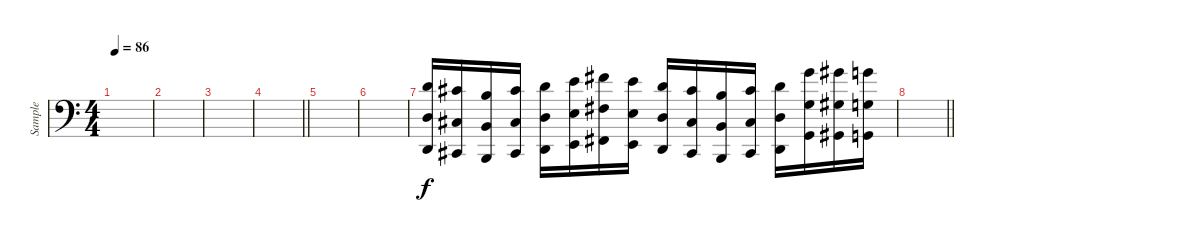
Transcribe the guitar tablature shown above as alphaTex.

\track ("Sample" "Sample") {instrument stringensemble2}
\staff {score}
\tuning (Eb4 B3 Gb3 B2 Gb2 B1 Gb1) {hide}
\ts (4 4)
\tempo 86
\clef f4
\ks c
|
|
|
\barLineRight lightlight
|
|
|
(8.3 8.5 8.7).16 (7.3 7.5 7.7).16 (5.3 5.5 5.7).16 (7.3 7.5 7.7).16 (8.3 8.5 8.7).16 (5.2 5.4 5.6).16 (7.2 7.4 7.6).16 (5.2 5.4 5.6).16 (8.3 8.5 8.7).16 (7.3 7.5 7.7).16 (5.3 5.5 5.7).16 (7.3 7.5 7.7).16 (8.3 8.5 8.7).16 (8.2 8.4 8.6).16 (9.2 9.4 9.6).16 (8.2 8.4 8.6).16 |
\barLineRight lightlight
